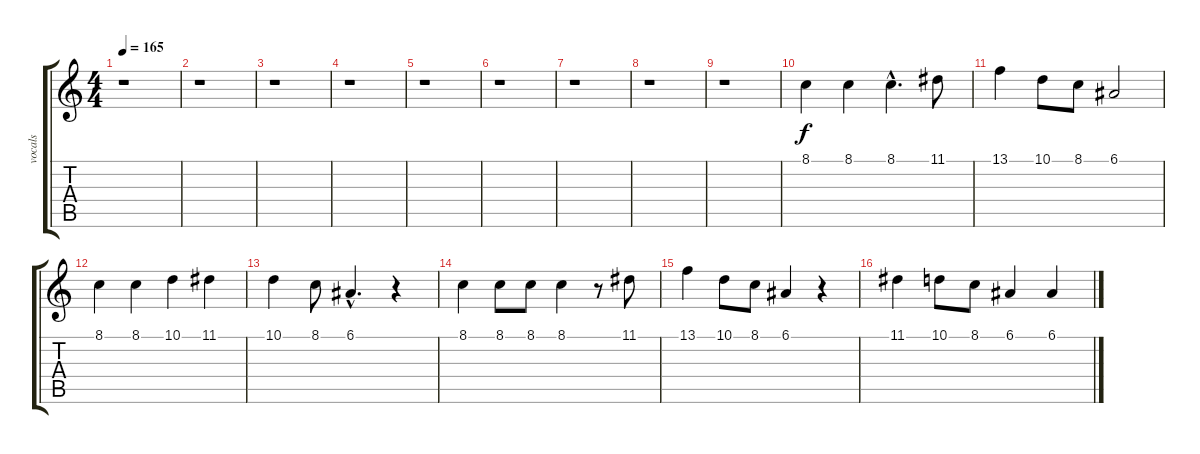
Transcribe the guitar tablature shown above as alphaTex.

\track ("vocals" "vocals") {instrument ocarina}
\staff {score tabs}
\tuning (E4 B3 G3 D3 A2 E2) {hide}
\ts (4 4)
\tempo 165
\clef g2
\ks c
r.1{dy f instrument ocarina} |
r.1 |
r.1 |
r.1 |
r.1 |
r.1 |
r.1 |
r.1 |
r.1 |
8.1.4 8.1.4 8.1{hac}.4{d} 11.1.8 |
13.1.4 10.1.8 8.1.8 6.1.2 |
8.1.4 8.1.4 10.1.4 11.1.4 |
10.1.4 8.1.8 6.1{hac}.4{d} r.4 |
8.1.4 8.1.8 8.1.8 8.1.4 r.8 11.1.8 |
13.1.4 10.1.8 8.1.8 6.1.4 r.4 |
11.1.4 10.1.8 8.1.8 6.1.4 6.1.4
